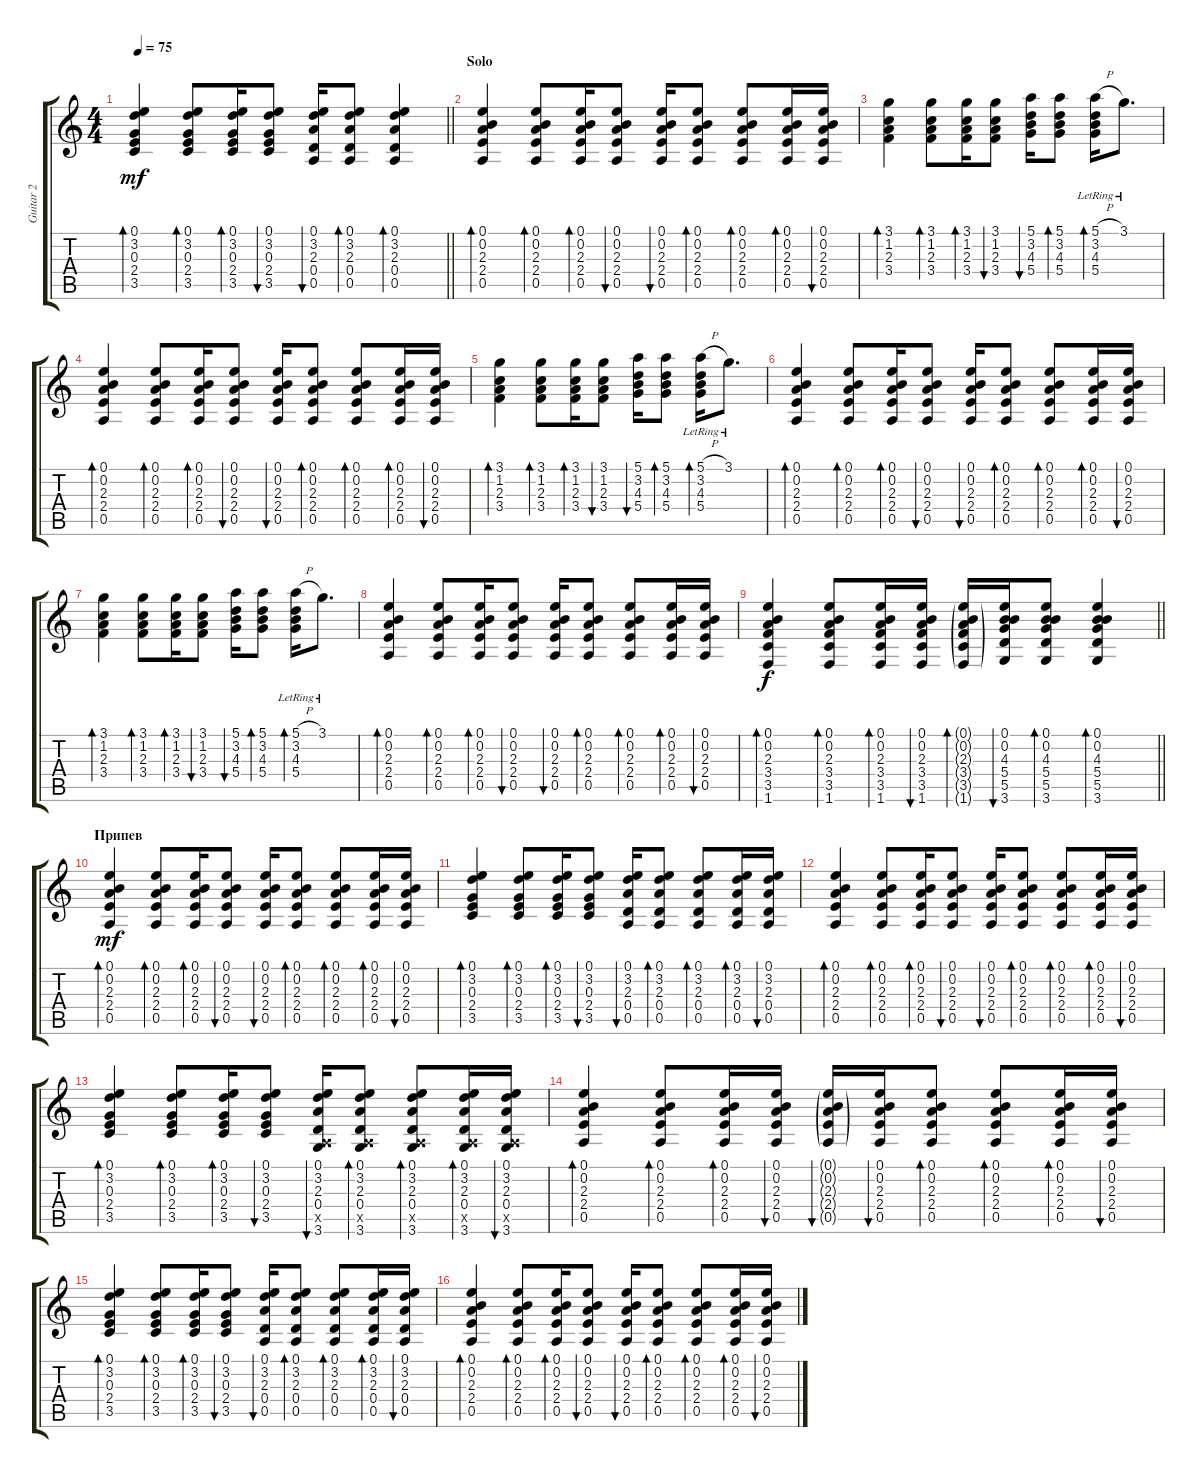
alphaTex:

\track ("Guitar 2" "Guitar 2") {instrument acousticguitarsteel}
\staff {score tabs}
\tuning (E4 B3 G3 D3 A2 E2) {hide}
\ts (4 4)
\tempo 75
\clef g2
\barLineRight lightlight
\ks c
(0.1 3.2 0.3 2.4 3.5).4{bd 30 dy mf} (0.1 3.2 0.3 2.4 3.5).8{bd 30} (0.1 3.2 0.3 2.4 3.5).16{bd 30} (0.1 3.2 0.3 2.4 3.5).8{bu 30} (0.1 3.2 2.3 0.4 0.5).16{bu 30} (0.1 3.2 2.3 0.4 0.5).8{bd 30} (0.1 3.2 2.3 0.4 0.5).4{bd 30} |
\section ("" "Solo")
(0.1 0.2 2.3 2.4 0.5).4{bd 30} (0.1 0.2 2.3 2.4 0.5).8{bd 30} (0.1 0.2 2.3 2.4 0.5).16{bd 30} (0.1 0.2 2.3 2.4 0.5).8{bu 30} (0.1 0.2 2.3 2.4 0.5).16{bu 30} (0.1 0.2 2.3 2.4 0.5).8{bd 30} (0.1 0.2 2.3 2.4 0.5).8{bd 30} (0.1 0.2 2.3 2.4 0.5).16{bd 30} (0.1 0.2 2.3 2.4 0.5).16{bu 30} |
(3.1 1.2 2.3 3.4).4{bd 30} (3.1 1.2 2.3 3.4).8{bd 30} (3.1 1.2 2.3 3.4).16{bd 30} (3.1 1.2 2.3 3.4).8{bu 30} (5.1 3.2 4.3 5.4).16{bu 30} (5.1 3.2 4.3 5.4).8{bd 30} (5.1{h lr} 3.2{lr} 4.3{lr} 5.4{lr}).16{bd 30} 3.1{lr}.8{d} |
(0.1 0.2 2.3 2.4 0.5).4{bd 30} (0.1 0.2 2.3 2.4 0.5).8{bd 30} (0.1 0.2 2.3 2.4 0.5).16{bd 30} (0.1 0.2 2.3 2.4 0.5).8{bu 30} (0.1 0.2 2.3 2.4 0.5).16{bu 30} (0.1 0.2 2.3 2.4 0.5).8{bd 30} (0.1 0.2 2.3 2.4 0.5).8{bd 30} (0.1 0.2 2.3 2.4 0.5).16{bd 30} (0.1 0.2 2.3 2.4 0.5).16{bu 30} |
(3.1 1.2 2.3 3.4).4{bd 30} (3.1 1.2 2.3 3.4).8{bd 30} (3.1 1.2 2.3 3.4).16{bd 30} (3.1 1.2 2.3 3.4).8{bu 30} (5.1 3.2 4.3 5.4).16{bu 30} (5.1 3.2 4.3 5.4).8{bd 30} (5.1{h lr} 3.2{lr} 4.3{lr} 5.4{lr}).16{bd 30} 3.1{lr}.8{d} |
(0.1 0.2 2.3 2.4 0.5).4{bd 30} (0.1 0.2 2.3 2.4 0.5).8{bd 30} (0.1 0.2 2.3 2.4 0.5).16{bd 30} (0.1 0.2 2.3 2.4 0.5).8{bu 30} (0.1 0.2 2.3 2.4 0.5).16{bu 30} (0.1 0.2 2.3 2.4 0.5).8{bd 30} (0.1 0.2 2.3 2.4 0.5).8{bd 30} (0.1 0.2 2.3 2.4 0.5).16{bd 30} (0.1 0.2 2.3 2.4 0.5).16{bu 30} |
(3.1 1.2 2.3 3.4).4{bd 30} (3.1 1.2 2.3 3.4).8{bd 30} (3.1 1.2 2.3 3.4).16{bd 30} (3.1 1.2 2.3 3.4).8{bu 30} (5.1 3.2 4.3 5.4).16{bu 30} (5.1 3.2 4.3 5.4).8{bd 30} (5.1{h lr} 3.2{lr} 4.3{lr} 5.4{lr}).16{bd 30} 3.1{lr}.8{d} |
(0.1 0.2 2.3 2.4 0.5).4{bd 30} (0.1 0.2 2.3 2.4 0.5).8{bd 30} (0.1 0.2 2.3 2.4 0.5).16{bd 30} (0.1 0.2 2.3 2.4 0.5).8{bu 30} (0.1 0.2 2.3 2.4 0.5).16{bu 30} (0.1 0.2 2.3 2.4 0.5).8{bd 30} (0.1 0.2 2.3 2.4 0.5).8{bd 30} (0.1 0.2 2.3 2.4 0.5).16{bd 30} (0.1 0.2 2.3 2.4 0.5).16{bu 30} |
\barLineRight lightlight
(0.1 0.2 2.3 3.4 3.5 1.6).4{bd 30 dy f} (0.1 0.2 2.3 3.4 3.5 1.6).8{bd 30} (0.1 0.2 2.3 3.4 3.5 1.6).16{bd 30} (0.1 0.2 2.3 3.4 3.5 1.6).16{bu 30} (0.1{g} 0.2{g} 2.3{g} 3.4{g} 3.5{g} 1.6{g}).16{bd 30} (0.1 0.2 4.3 5.4 5.5 3.6).16{bu 30} (0.1 0.2 4.3 5.4 5.5 3.6).8{bd 30} (0.1 0.2 4.3 5.4 5.5 3.6).4{bd 30} |
\section ("" "Припев")
(0.1 0.2 2.3 2.4 0.5).4{bd 30 dy mf} (0.1 0.2 2.3 2.4 0.5).8{bd 30} (0.1 0.2 2.3 2.4 0.5).16{bd 30} (0.1 0.2 2.3 2.4 0.5).8{bu 30} (0.1 0.2 2.3 2.4 0.5).16{bu 30} (0.1 0.2 2.3 2.4 0.5).8{bd 30} (0.1 0.2 2.3 2.4 0.5).8{bd 30} (0.1 0.2 2.3 2.4 0.5).16{bd 30} (0.1 0.2 2.3 2.4 0.5).16{bu 30} |
(0.1 3.2 0.3 2.4 3.5).4{bd 30} (0.1 3.2 0.3 2.4 3.5).8{bd 30} (0.1 3.2 0.3 2.4 3.5).16{bd 30} (0.1 3.2 0.3 2.4 3.5).8{bu 30} (0.1 3.2 2.3 0.4 0.5).16{bu 30} (0.1 3.2 2.3 0.4 0.5).8{bd 30} (0.1 3.2 2.3 0.4 0.5).8{bd 30} (0.1 3.2 2.3 0.4 0.5).16{bd 30} (0.1 3.2 2.3 0.4 0.5).16{bu 30} |
(0.1 0.2 2.3 2.4 0.5).4{bd 30} (0.1 0.2 2.3 2.4 0.5).8{bd 30} (0.1 0.2 2.3 2.4 0.5).16{bd 30} (0.1 0.2 2.3 2.4 0.5).8{bu 30} (0.1 0.2 2.3 2.4 0.5).16{bu 30} (0.1 0.2 2.3 2.4 0.5).8{bd 30} (0.1 0.2 2.3 2.4 0.5).8{bd 30} (0.1 0.2 2.3 2.4 0.5).16{bd 30} (0.1 0.2 2.3 2.4 0.5).16{bu 30} |
(0.1 3.2 0.3 2.4 3.5).4{bd 30} (0.1 3.2 0.3 2.4 3.5).8{bd 30} (0.1 3.2 0.3 2.4 3.5).16{bd 30} (0.1 3.2 0.3 2.4 3.5).8{bu 30} (0.1 3.2 2.3 0.4 0.5{x} 3.6).16{bu 30} (0.1 3.2 2.3 0.4 0.5{x} 3.6).8{bd 30} (0.1 3.2 2.3 0.4 0.5{x} 3.6).8{bd 30} (0.1 3.2 2.3 0.4 0.5{x} 3.6).16{bd 30} (0.1 3.2 2.3 0.4 0.5{x} 3.6).16{bu 30} |
(0.1 0.2 2.3 2.4 0.5).4{bd 30} (0.1 0.2 2.3 2.4 0.5).8{bd 30} (0.1 0.2 2.3 2.4 0.5).16{bd 30} (0.1 0.2 2.3 2.4 0.5).16{bu 30} (0.1{g} 0.2{g} 2.3{g} 2.4{g} 0.5{g}).16{bu 30} (0.1 0.2 2.3 2.4 0.5).16{bu 30} (0.1 0.2 2.3 2.4 0.5).8{bd 30} (0.1 0.2 2.3 2.4 0.5).8{bd 30} (0.1 0.2 2.3 2.4 0.5).16{bd 30} (0.1 0.2 2.3 2.4 0.5).16{bu 30} |
(0.1 3.2 0.3 2.4 3.5).4{bd 30} (0.1 3.2 0.3 2.4 3.5).8{bd 30} (0.1 3.2 0.3 2.4 3.5).16{bd 30} (0.1 3.2 0.3 2.4 3.5).8{bu 30} (0.1 3.2 2.3 0.4 0.5).16{bu 30} (0.1 3.2 2.3 0.4 0.5).8{bd 30} (0.1 3.2 2.3 0.4 0.5).8{bd 30} (0.1 3.2 2.3 0.4 0.5).16{bd 30} (0.1 3.2 2.3 0.4 0.5).16{bu 30} |
(0.1 0.2 2.3 2.4 0.5).4{bd 30} (0.1 0.2 2.3 2.4 0.5).8{bd 30} (0.1 0.2 2.3 2.4 0.5).16{bd 30} (0.1 0.2 2.3 2.4 0.5).8{bu 30} (0.1 0.2 2.3 2.4 0.5).16{bu 30} (0.1 0.2 2.3 2.4 0.5).8{bd 30} (0.1 0.2 2.3 2.4 0.5).8{bd 30} (0.1 0.2 2.3 2.4 0.5).16{bd 30} (0.1 0.2 2.3 2.4 0.5).16{bu 30}
